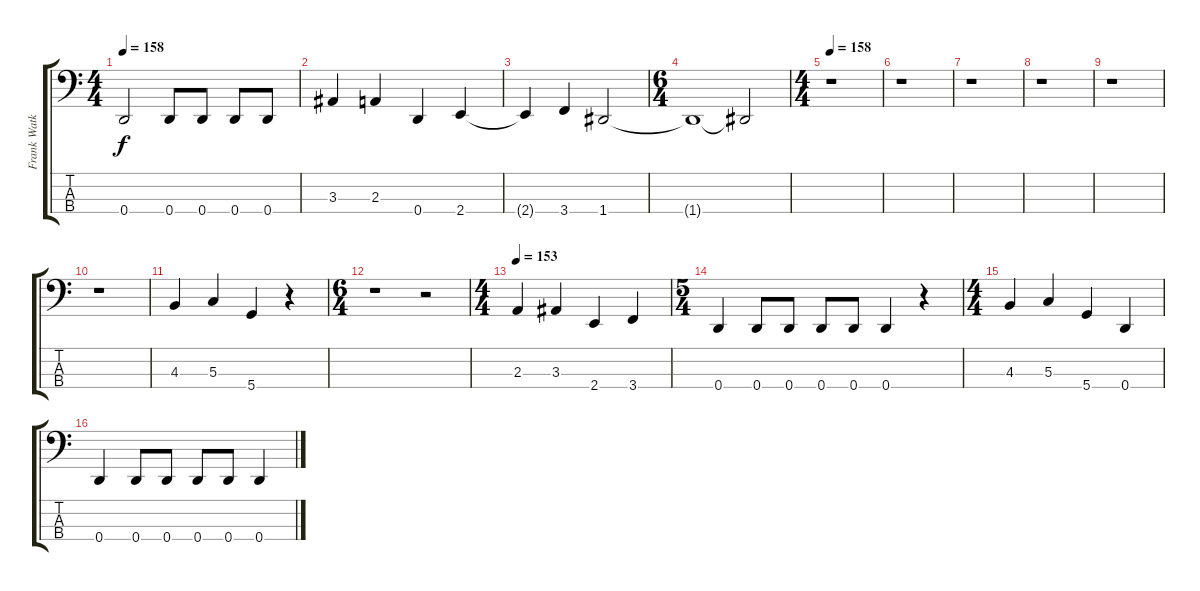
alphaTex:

\track ("Frank Watkins (Bass)" "Frank Watk") {instrument acousticbass}
\staff {score tabs}
\tuning (F2 C2 G1 D1) {hide}
\ts (4 4)
\tempo 158
\clef f4
\ks c
0.4.2{dy f} 0.4.8 0.4.8 0.4.8 0.4.8 |
3.3.4 2.3.4 0.4.4 2.4.4 |
2.4{t}.4 3.4.4 1.4.2 |
\ts (6 4)
1.4{t}.1 1.4{t}.2 |
\ts (4 4)
\tempo 158
r.1 |
r.1 |
r.1 |
r.1 |
r.1 |
r.1 |
4.3.4 5.3.4 5.4.4 r.4 |
\ts (6 4)
r.1 r.2 |
\ts (4 4)
\tempo 153
2.3.4 3.3.4 2.4.4 3.4.4 |
\ts (5 4)
0.4.4 0.4.8 0.4.8 0.4.8 0.4.8 0.4.4 r.4 |
\ts (4 4)
4.3.4 5.3.4 5.4.4 0.4.4 |
0.4.4 0.4.8 0.4.8 0.4.8 0.4.8 0.4.4
